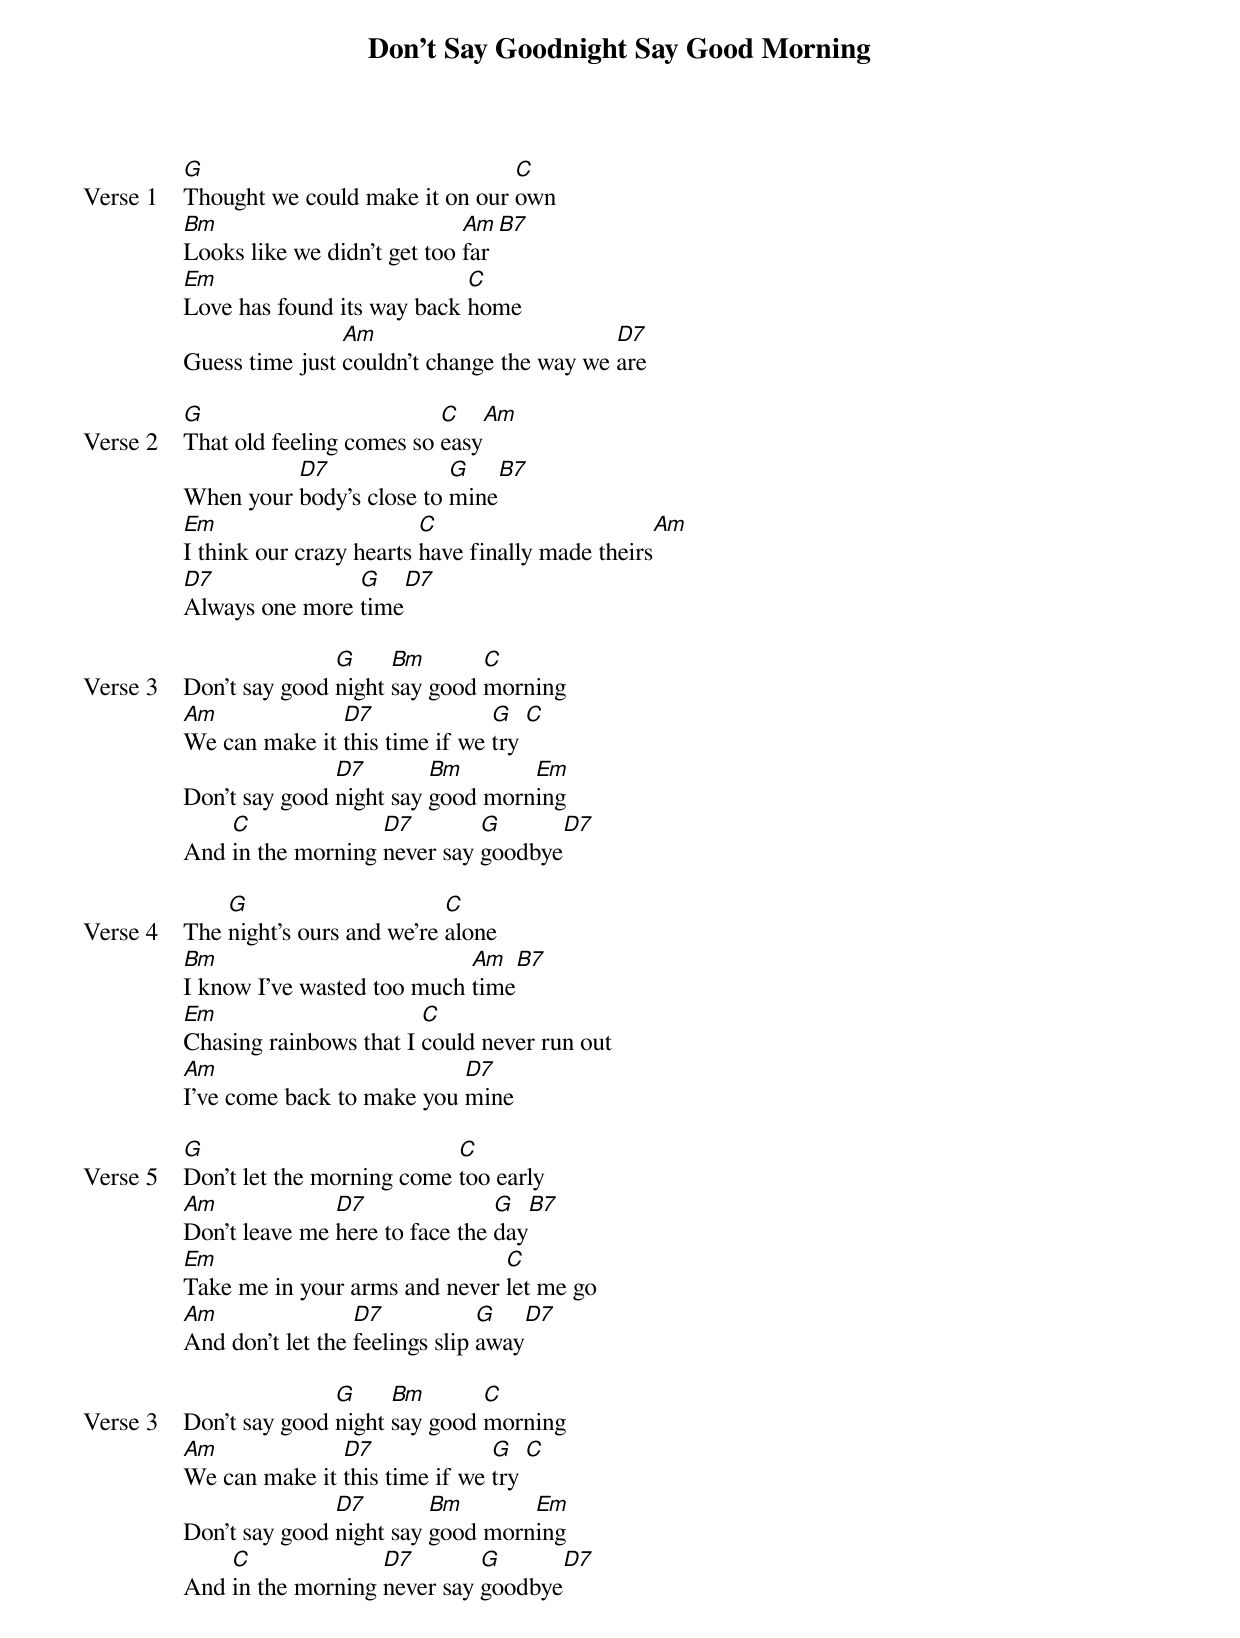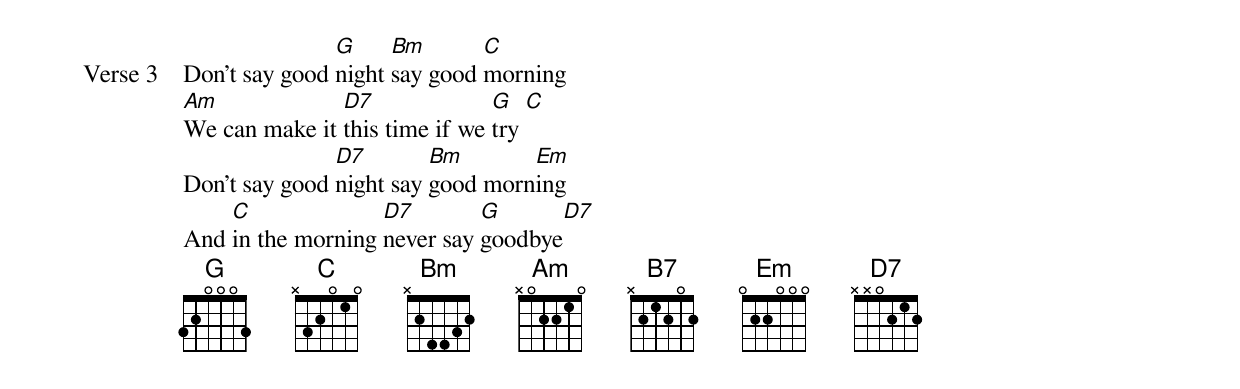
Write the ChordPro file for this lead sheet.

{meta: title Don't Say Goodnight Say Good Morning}
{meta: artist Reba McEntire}
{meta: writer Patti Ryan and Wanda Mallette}

{start_of_verse: Verse 1}
[G]Thought we could make it on our [C]own
[Bm]Looks like we didn't get too [Am]far [B7]
[Em]Love has found its way back [C]home
Guess time just [Am]couldn't change the way we [D7]are
{end_of_verse}

{start_of_verse: Verse 2}
[G]That old feeling comes so [C]easy[Am]
When your [D7]body's close to [G]mine[B7]
[Em]I think our crazy hearts [C]have finally made theirs[Am]
[D7]Always one more [G]time[D7]
{end_of_verse}

{start_of_verse: Verse 3}
Don't say good [G]night [Bm]say good [C]morning
[Am]We can make it [D7]this time if we [G]try [C]
Don't say good [D7]night say [Bm]good morn[Em]ing
And [C]in the morning [D7]never say [G]goodbye[D7]
{end_of_verse}

{start_of_verse: Verse 4}
The [G]night's ours and we're [C]alone
[Bm]I know I've wasted too much [Am]time[B7]
[Em]Chasing rainbows that I [C]could never run out
[Am]I've come back to make you [D7]mine
{end_of_verse}

{start_of_verse: Verse 5}
[G]Don't let the morning come [C]too early
[Am]Don't leave me [D7]here to face the [G]day[B7]
[Em]Take me in your arms and never [C]let me go
[Am]And don't let the [D7]feelings slip [G]away[D7]
{end_of_verse}

{start_of_verse: Verse 3}
Don't say good [G]night [Bm]say good [C]morning
[Am]We can make it [D7]this time if we [G]try [C]
Don't say good [D7]night say [Bm]good morn[Em]ing
And [C]in the morning [D7]never say [G]goodbye[D7]
{end_of_verse}

{start_of_verse: Verse 3}
Don't say good [G]night [Bm]say good [C]morning
[Am]We can make it [D7]this time if we [G]try [C]
Don't say good [D7]night say [Bm]good morn[Em]ing
And [C]in the morning [D7]never say [G]goodbye[D7]
{end_of_verse}
